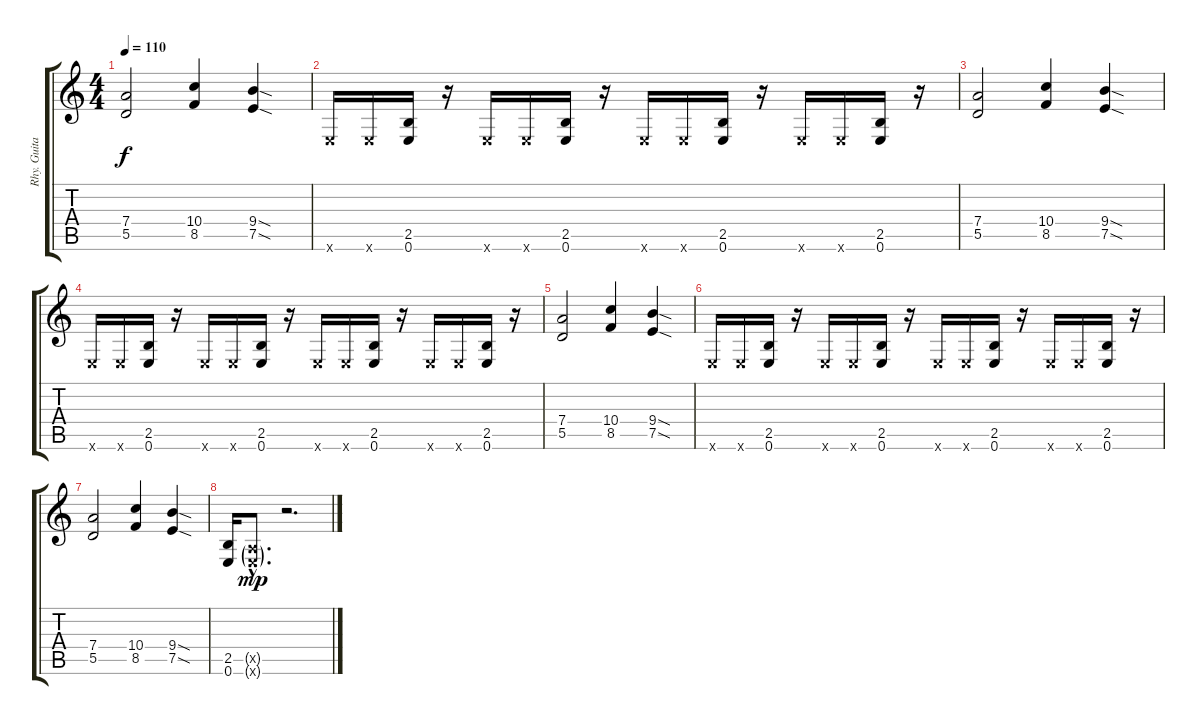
\track ("Rhy. Guitar 2" "Rhy. Guita") {instrument distortionguitar}
\staff {score tabs}
\tuning (E4 B3 G3 D3 A2 E2) {hide}
\ts (4 4)
\tempo 110
\clef g2
\ks c
(7.4 5.5).2{dy f} (10.4 8.5).4 (9.4{sod} 7.5{sod}).4 |
0.6{x}.16 0.6{x}.16 (2.5 0.6).16 r.16 0.6{x}.16 0.6{x}.16 (2.5 0.6).16 r.16 0.6{x}.16 0.6{x}.16 (2.5 0.6).16 r.16 0.6{x}.16 0.6{x}.16 (2.5 0.6).16 r.16 |
(7.4 5.5).2 (10.4 8.5).4 (9.4{sod} 7.5{sod}).4 |
0.6{x}.16 0.6{x}.16 (2.5 0.6).16 r.16 0.6{x}.16 0.6{x}.16 (2.5 0.6).16 r.16 0.6{x}.16 0.6{x}.16 (2.5 0.6).16 r.16 0.6{x}.16 0.6{x}.16 (2.5 0.6).16 r.16 |
(7.4 5.5).2 (10.4 8.5).4 (9.4{sod} 7.5{sod}).4 |
0.6{x}.16 0.6{x}.16 (2.5 0.6).16 r.16 0.6{x}.16 0.6{x}.16 (2.5 0.6).16 r.16 0.6{x}.16 0.6{x}.16 (2.5 0.6).16 r.16 0.6{x}.16 0.6{x}.16 (2.5 0.6).16 r.16 |
(7.4 5.5).2 (10.4 8.5).4 (9.4{sod} 7.5{sod}).4 |
(2.5 0.6).16 (0.5{g hac x} 0.6{g hac x}).8{d dy mp} r.2{d}
